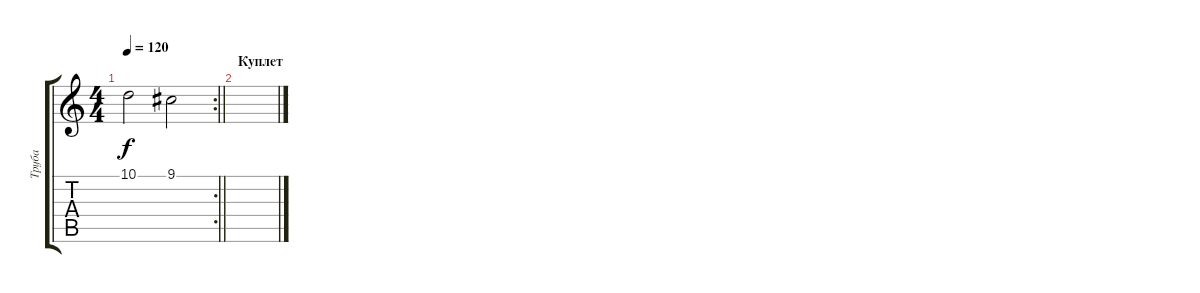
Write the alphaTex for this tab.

\track ("Труба" "Труба") {instrument trumpet}
\staff {score tabs}
\tuning (E4 B3 G3 D3 A2 E2) {hide}
\rc 2
\ts (4 4)
\tempo 120
\clef g2
\barLineRight lightlight
\ks c
10.1.2{dy f} 9.1.2 |
\section ("" "Куплет")
